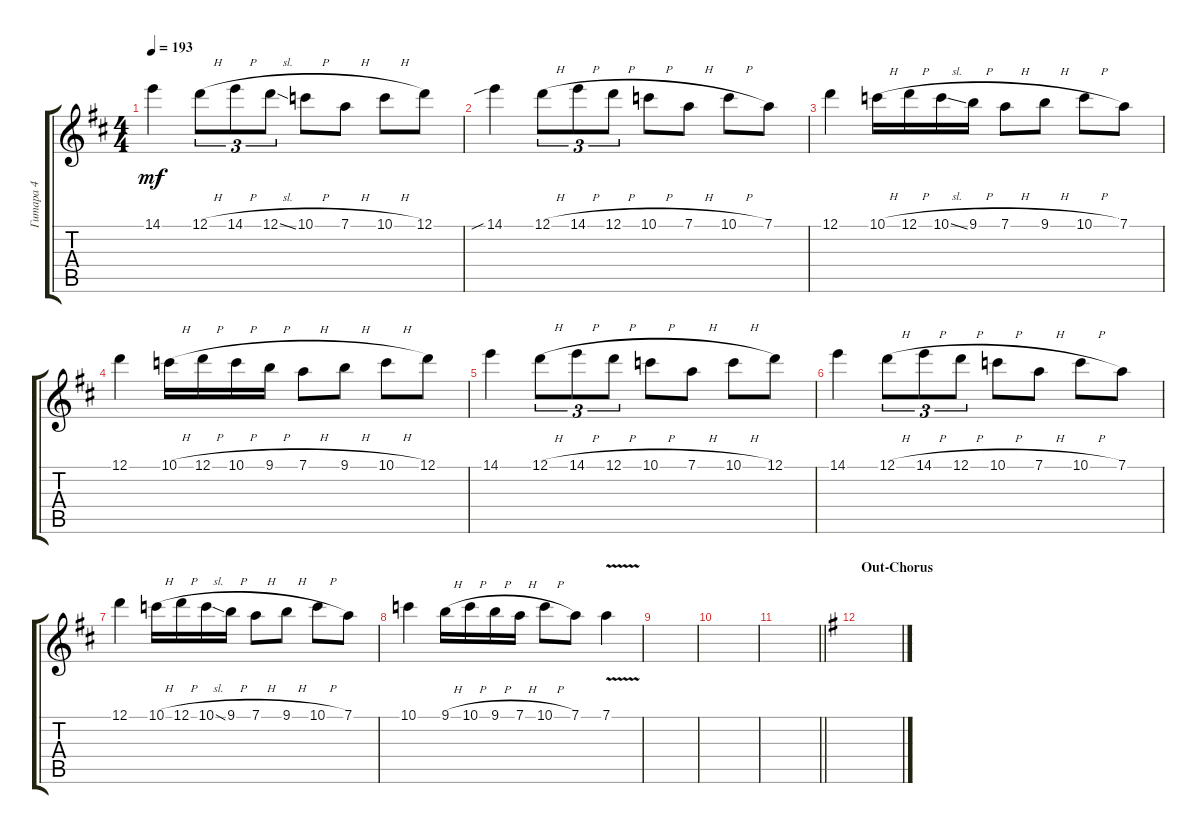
\track ("Гитара 4" "Гитара 4") {instrument distortionguitar}
\staff {score tabs}
\tuning (D4 A3 F3 C3 G2 D2) {hide}
\ts (4 4)
\tempo 193
\clef g2
\ks bminor
14.1.4{dy mf} 12.1{h}.8{tu (3 2)} 14.1{h}.8{tu (3 2)} 12.1{sl}.8{tu (3 2)} 10.1{h}.8 7.1{h}.8 10.1{h}.8 12.1.8 |
14.1{sib}.4 12.1{h}.8{tu (3 2)} 14.1{h}.8{tu (3 2)} 12.1{h}.8{tu (3 2)} 10.1{h}.8 7.1{h}.8 10.1{h}.8 7.1.8 |
12.1.4 10.1{h}.16 12.1{h}.16 10.1{sl}.16 9.1{h}.16 7.1{h}.8 9.1{h}.8 10.1{h}.8 7.1.8 |
12.1.4 10.1{h}.16 12.1{h}.16 10.1{h}.16 9.1{h}.16 7.1{h}.8 9.1{h}.8 10.1{h}.8 12.1.8 |
14.1.4 12.1{h}.8{tu (3 2)} 14.1{h}.8{tu (3 2)} 12.1{h}.8{tu (3 2)} 10.1{h}.8 7.1{h}.8 10.1{h}.8 12.1.8 |
14.1.4 12.1{h}.8{tu (3 2)} 14.1{h}.8{tu (3 2)} 12.1{h}.8{tu (3 2)} 10.1{h}.8 7.1{h}.8 10.1{h}.8 7.1.8 |
12.1.4 10.1{h}.16 12.1{h}.16 10.1{sl}.16 9.1{h}.16 7.1{h}.8 9.1{h}.8 10.1{h}.8 7.1.8 |
10.1.4 9.1{h}.16 10.1{h}.16 9.1{h}.16 7.1{h}.16 10.1{h}.8 7.1.8 7.1{v}.4 |
|
|
\barLineRight lightlight
|
\section ("" "Out-Chorus")
\ks eminor
